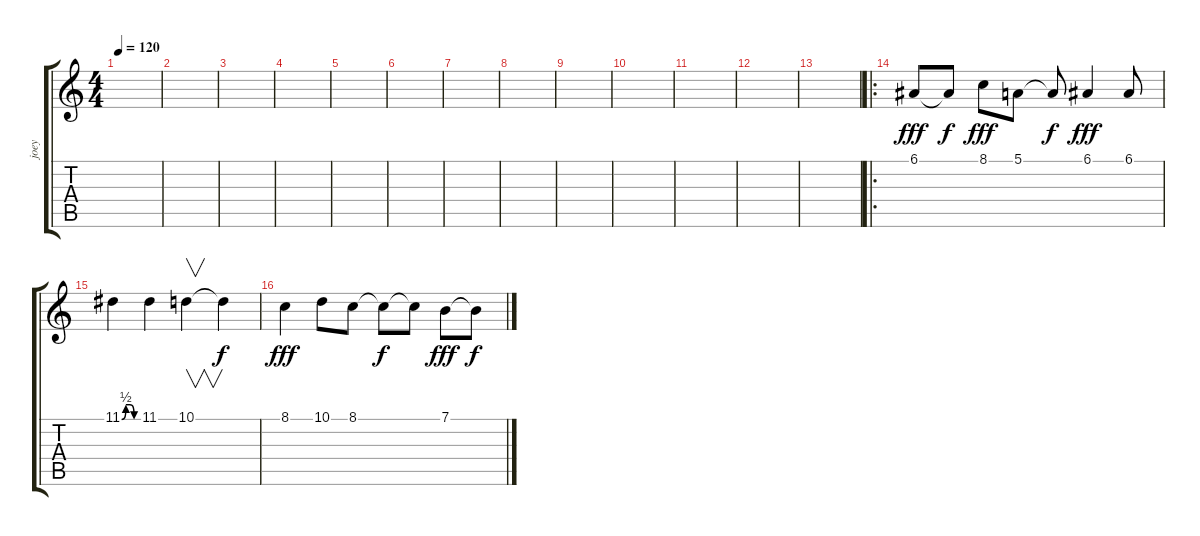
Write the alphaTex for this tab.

\track ("joey" "joey") {instrument lead2sawtooth}
\staff {score tabs}
\tuning (E4 B3 G3 D3 A2 E2) {hide}
\ts (4 4)
\tempo 120
\clef g2
\ks c
|
|
|
|
|
|
|
|
|
|
|
|
|
\ro
6.1.8{dy fff instrument synthvoice} 6.1{t}.8{dy f} 8.1.8{dy fff} 5.1.8 5.1{t}.8{dy f} 6.1.4{dy fff} 6.1.8 |
11.1{be (custom 0 0 15 2 30 2 45 0 60 0)}.4 11.1.4 10.1.4{v} 10.1{t}.4{dy f} |
8.1.4{dy fff} 10.1.8 8.1.8 8.1{t}.8{dy f} 8.1{t}.8 7.1.8{dy fff} 7.1{t}.8{dy f}
